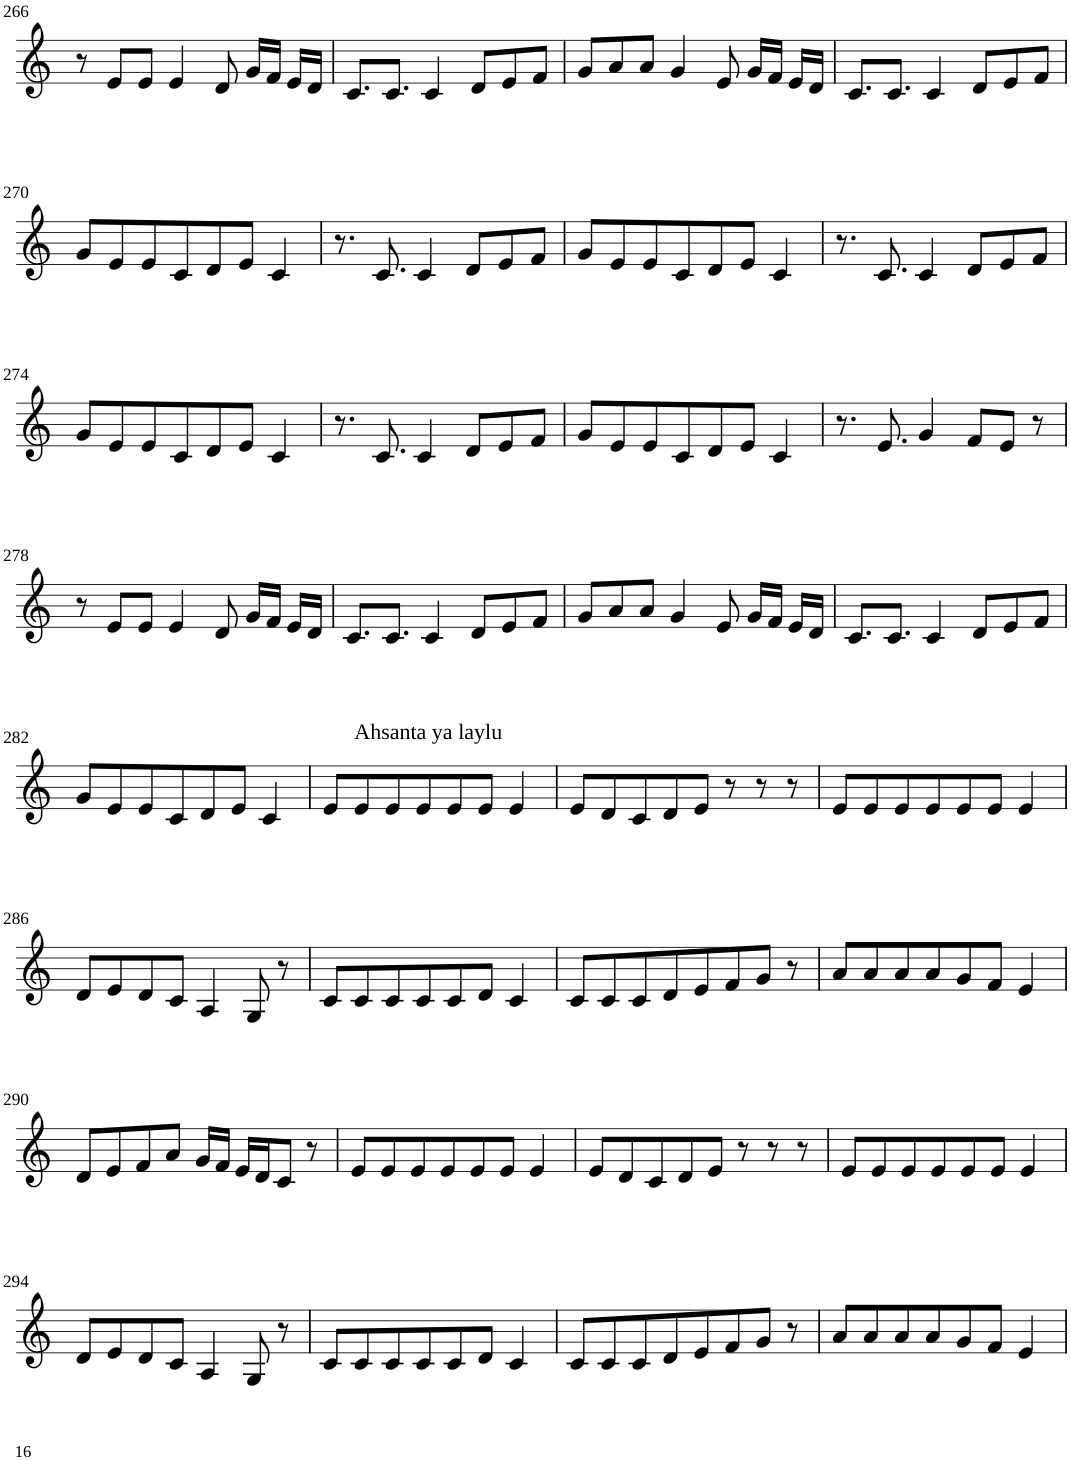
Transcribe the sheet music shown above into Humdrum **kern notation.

**kern
*part1
*staff1
*I"Violin
!!LO:PB:g=z
*clefG2
*k[]
*M8/8
=266
8r
8e/L
8e/J
4e/
8d/
16g/LL
16f/JJ
16e/LL
16d/JJ
=267
8.c/L
8.c/J
4c/
8d/L
8e/
8f/J
=268
8g/L
8a/
8a/J
4g/
8e/
16g/LL
16f/JJ
16e/LL
16d/JJ
=269
8.c/L
8.c/J
4c/
8d/L
8e/
8f/J
!!LO:LB:g=z
=270
8g/L
8e/
8e/
8c/
8d/
8e/J
4c/
=271
8.r
8.c/
4c/
8d/L
8e/
8f/J
=272
8g/L
8e/
8e/
8c/
8d/
8e/J
4c/
=273
8.r
8.c/
4c/
8d/L
8e/
8f/J
!!LO:LB:g=z
=274
8g/L
8e/
8e/
8c/
8d/
8e/J
4c/
=275
8.r
8.c/
4c/
8d/L
8e/
8f/J
=276
8g/L
8e/
8e/
8c/
8d/
8e/J
4c/
=277
8.r
8.e/
4g/
8f/L
8e/J
8r
!!LO:LB:g=z
=278
8r
8e/L
8e/J
4e/
8d/
16g/LL
16f/JJ
16e/LL
16d/JJ
=279
8.c/L
8.c/J
4c/
8d/L
8e/
8f/J
=280
8g/L
8a/
8a/J
4g/
8e/
16g/LL
16f/JJ
16e/LL
16d/JJ
=281
8.c/L
8.c/J
4c/
8d/L
8e/
8f/J
!!LO:LB:g=z
=282
8g/L
8e/
8e/
8c/
8d/
8e/J
4c/
=283
8e/L
!LO:TX:a:t=Ahsanta ya laylu
8e/
8e/
8e/
8e/
8e/J
4e/
=284
8e/L
8d/
8c/
8d/
8e/J
8r
8r
8r
=285
8e/L
8e/
8e/
8e/
8e/
8e/J
4e/
!!LO:LB:g=z
=286
8d/L
8e/
8d/
8c/J
4A/
8G/
8r
=287
8c/L
8c/
8c/
8c/
8c/
8d/J
4c/
=288
8c/L
8c/
8c/
8d/
8e/
8f/
8g/J
8r
=289
8a/L
8a/
8a/
8a/
8g/
8f/J
4e/
!!LO:LB:g=z
=290
8d/L
8e/
8f/
8a/J
16g/LL
16f/JJ
16e/LL
16d/J
8c/J
8r
=291
8e/L
8e/
8e/
8e/
8e/
8e/J
4e/
=292
8e/L
8d/
8c/
8d/
8e/J
8r
8r
8r
=293
8e/L
8e/
8e/
8e/
8e/
8e/J
4e/
!!LO:LB:g=z
=294
8d/L
8e/
8d/
8c/J
4A/
8G/
8r
=295
8c/L
8c/
8c/
8c/
8c/
8d/J
4c/
=296
8c/L
8c/
8c/
8d/
8e/
8f/
8g/J
8r
=297
8a/L
8a/
8a/
8a/
8g/
8f/J
4e/
=
*-
